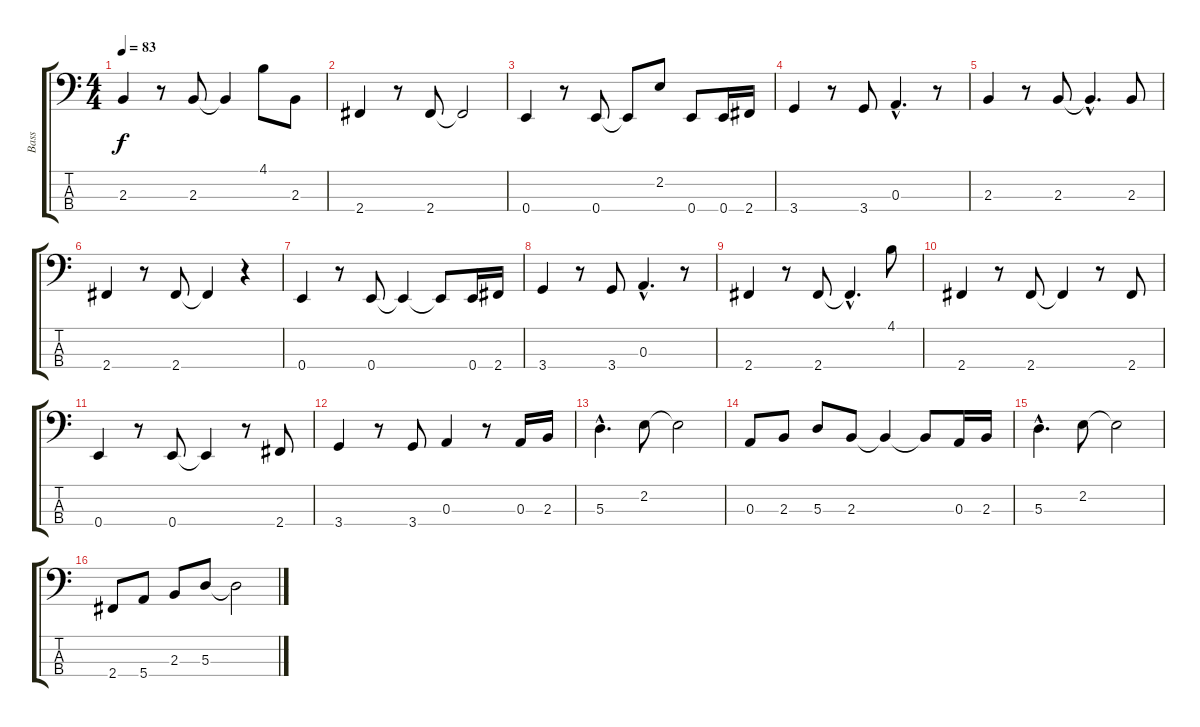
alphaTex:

\track ("Bass" "Bass") {instrument electricbassfinger}
\staff {score tabs}
\tuning (G2 D2 A1 E1) {hide}
\ts (4 4)
\tempo 83
\clef f4
\ks c
2.3.4{dy f} r.8 2.3.8 2.3{t}.4 4.1.8 2.3.8 |
2.4.4 r.8 2.4.8 2.4{t}.2 |
0.4.4 r.8 0.4.8 0.4{t}.8 2.2.8 0.4.8 0.4.16 2.4.16 |
3.4.4 r.8 3.4.8 0.3{hac}.4{d} r.8 |
2.3.4 r.8 2.3.8 2.3{hac t}.4{d} 2.3.8 |
2.4.4 r.8 2.4.8 2.4{t}.4 r.4 |
0.4.4 r.8 0.4.8 0.4{t}.4 0.4{t}.8 0.4.16 2.4.16 |
3.4.4 r.8 3.4.8 0.3{hac}.4{d} r.8 |
2.4.4 r.8 2.4.8 2.4{hac t}.4{d} 4.1.8 |
2.4.4 r.8 2.4.8 2.4{t}.4 r.8 2.4.8 |
0.4.4 r.8 0.4.8 0.4{t}.4 r.8 2.4.8 |
3.4.4 r.8 3.4.8 0.3.4 r.8 0.3.16 2.3.16 |
5.3{hac}.4{d} 2.2.8 2.2{t}.2 |
0.3.8 2.3.8 5.3.8 2.3.8 2.3{t}.4 2.3{t}.8 0.3.16 2.3.16 |
5.3{hac}.4{d} 2.2.8 2.2{t}.2 |
2.4.8 5.4.8 2.3.8 5.3.8 5.3{t}.2
